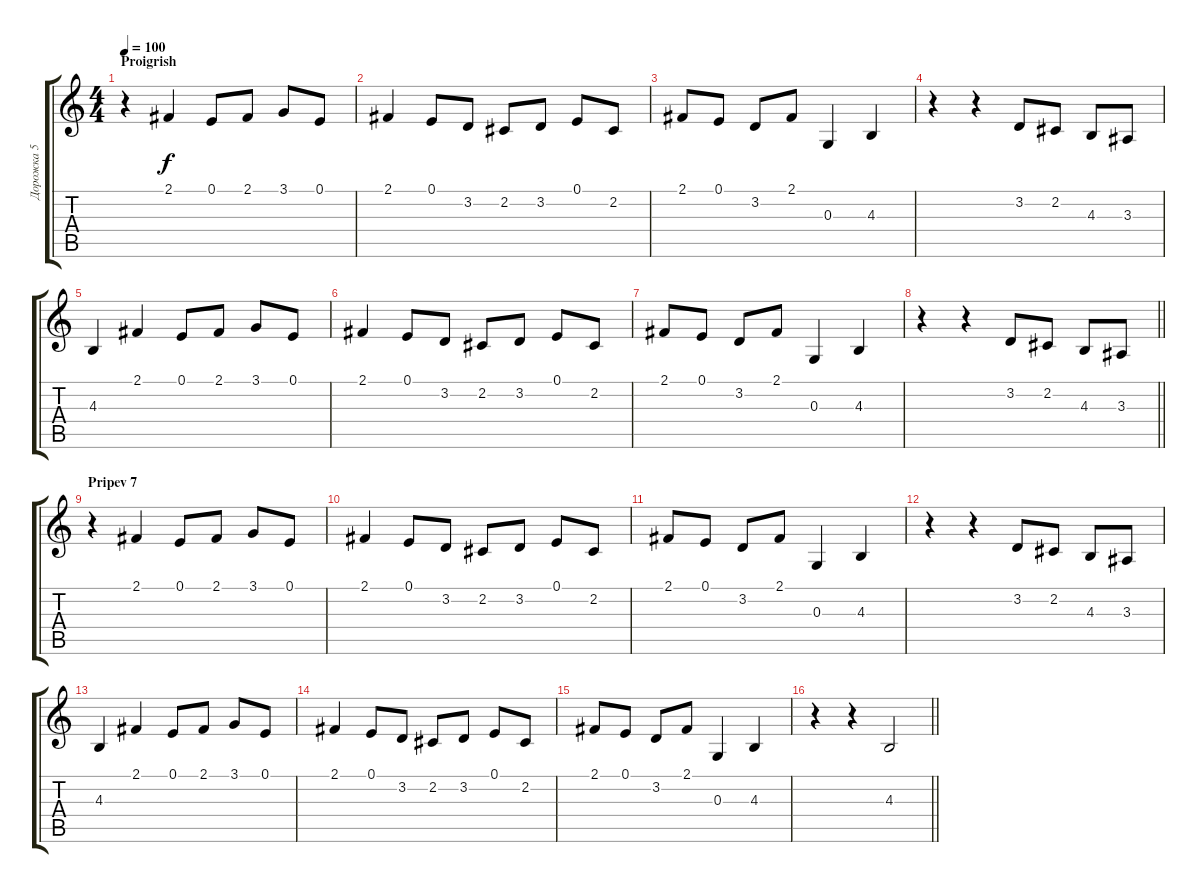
\track ("Дорожка 5" "Дорожка 5") {instrument viola}
\staff {score tabs}
\tuning (E4 B3 G3 D3 A2 E2) {hide}
\ts (4 4)
\section ("" "Proigrish")
\tempo 100
\clef g2
\ks c
r.4{dy f} 2.1.4 0.1.8 2.1.8 3.1.8 0.1.8 |
2.1.4 0.1.8 3.2.8 2.2.8 3.2.8 0.1.8 2.2.8 |
2.1.8 0.1.8 3.2.8 2.1.8 0.3.4 4.3.4 |
r.4 r.4 3.2.8 2.2.8 4.3.8 3.3.8 |
4.3.4 2.1.4 0.1.8 2.1.8 3.1.8 0.1.8 |
2.1.4 0.1.8 3.2.8 2.2.8 3.2.8 0.1.8 2.2.8 |
2.1.8 0.1.8 3.2.8 2.1.8 0.3.4 4.3.4 |
\barLineRight lightlight
r.4 r.4 3.2.8 2.2.8 4.3.8 3.3.8 |
\section ("" "Pripev 7")
r.4 2.1.4 0.1.8 2.1.8 3.1.8 0.1.8 |
2.1.4 0.1.8 3.2.8 2.2.8 3.2.8 0.1.8 2.2.8 |
2.1.8 0.1.8 3.2.8 2.1.8 0.3.4 4.3.4 |
r.4 r.4 3.2.8 2.2.8 4.3.8 3.3.8 |
4.3.4 2.1.4 0.1.8 2.1.8 3.1.8 0.1.8 |
2.1.4 0.1.8 3.2.8 2.2.8 3.2.8 0.1.8 2.2.8 |
2.1.8 0.1.8 3.2.8 2.1.8 0.3.4 4.3.4 |
\barLineRight lightlight
r.4 r.4 4.3.2
